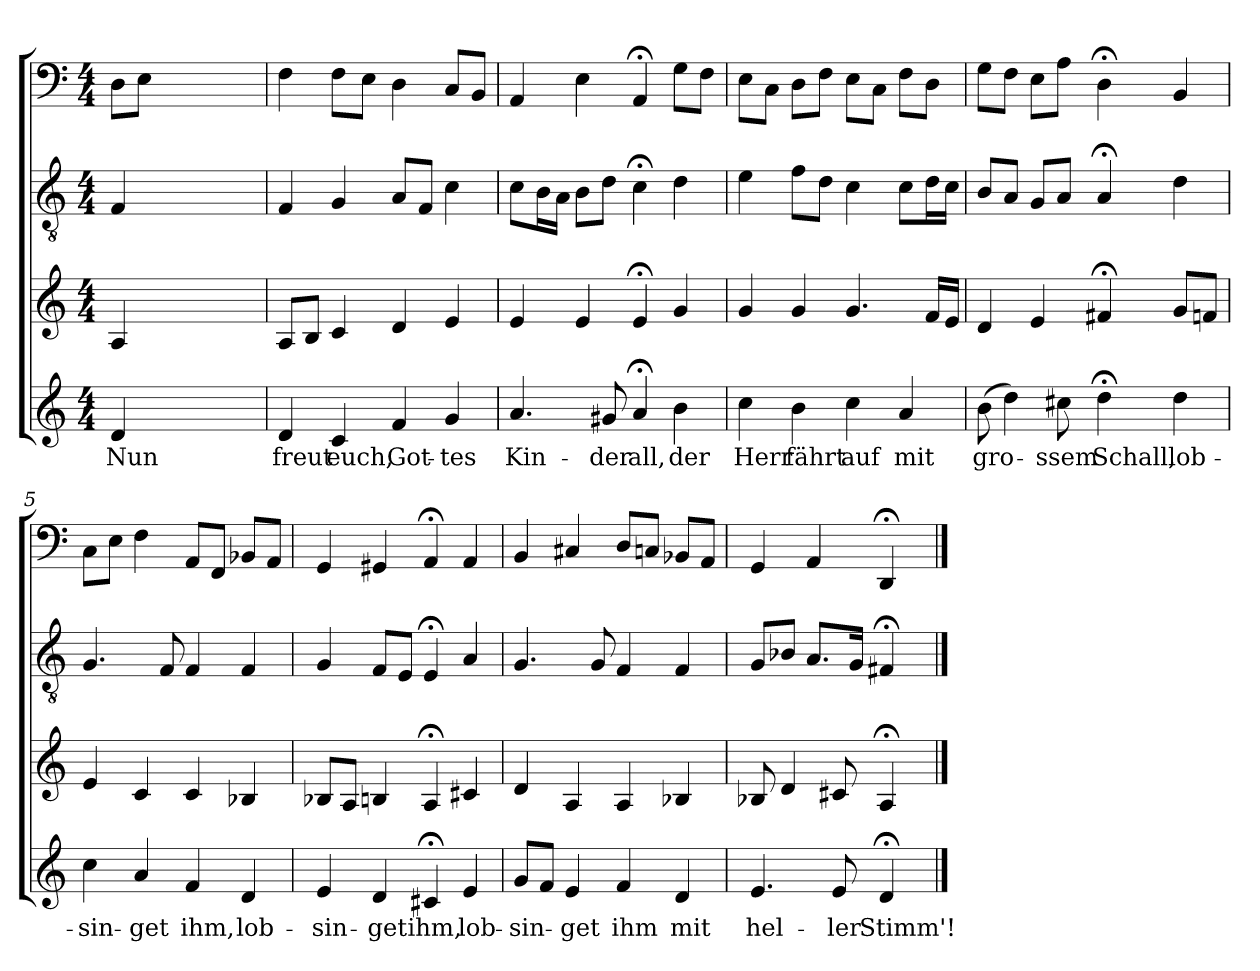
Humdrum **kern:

**kern	**text	**kern	**kern	**kern
*part4	*part4	*part3	*part2	*part1
*staff4	*staff4	*staff3	*staff2	*staff1
*clefG2	*	*clefG2	*clefGv2	*clefF4
*k[]	*	*k[]	*k[]	*k[]
*a:	*	*a:	*a:	*a:
*M4/4	*	*M4/4	*M4/4	*M4/4
=	=	=	=	=
4d/	Nun	4A/	4F/	8D\L
.	.	.	.	8E\J
2ryy	.	2ryy	2ryy	2ryy
4ryy	.	4ryy	4ryy	4ryy
=1	=1	=1	=1	=1
4d/	freut	8A/L	4F/	4F\
.	.	8B/J	.	.
4c/	euch,	4c/	4G/	8F\L
.	.	.	.	8E\J
4f/	Got-	4d/	8A/L	4D\
.	.	.	8F/J	.
4g/	-tes	4e/	4c\	8C/L
.	.	.	.	8BB/J
=2	=2	=2	=2	=2
4.a/	Kin-	4e/	8c\L	4AA/
.	.	.	16B\L	.
.	.	.	16A\JJ	.
.	.	4e/	8B\L	4E\
8g#X/	-der	.	8d\J	.
4a;</	all,	4e;</	4c;<\	4AA;</
4b\	der	4g/	4d\	8G\L
.	.	.	.	8F\J
=3	=3	=3	=3	=3
4cc\	Herr	4g/	4e\	8E\L
.	.	.	.	8C\J
4b\	fährt	4g/	8f\L	8D\L
.	.	.	8d\J	8F\J
4cc\	auf	4.g/	4c\	8E\L
.	.	.	.	8C\J
4a/	mit	.	8c\L	8F\L
.	.	16f/LL	16d\L	8D\J
.	.	16e/JJ	16c\JJ	.
=4	=4	=4	=4	=4
(8b\	gro-	4d/	8B/L	8G\L
4dd\)	.	.	8A/J	8F\J
.	.	4e/	8G/L	8E\L
8cc#X\	-ssem	.	8A/J	8A\J
4dd;<\	Schall,	4f#X;</	4A;</	4D;<\
4dd\	lob-	8g/L	4d\	4BB/
.	.	8fn/J	.	.
=5	=5	=5	=5	=5
4cc\	-sin-	4e/	4.G/	8C\L
.	.	.	.	8E\J
4a/	-get	4c/	.	4F\
.	.	.	8F/	.
4f/	ihm,	4c/	4F/	8AA/L
.	.	.	.	8FF/J
4d/	lob-	4B-X/	4F/	8BB-X/L
.	.	.	.	8AA/J
=6	=6	=6	=6	=6
4e/	-sin-	8B-X/L	4G/	4GG/
.	.	8A/J	.	.
4d/	-get	4Bn/	8F/L	4GG#X/
.	.	.	8E/J	.
4c#X;</	ihm,	4A;</	4E;</	4AA;</
4e/	lob-	4c#X/	4A/	4AA/
=7	=7	=7	=7	=7
8g/L	-sin-	4d/	4.G/	4BB/
8f/J	.	.	.	.
4e/	-get	4A/	.	4C#X/
.	.	.	8G/	.
4f/	ihm	4A/	4F/	8D/L
.	.	.	.	8Cn/J
4d/	mit	4B-X/	4F/	8BB-X/L
.	.	.	.	8AA/J
=8	=8	=8	=8	=8
4.e/	hel-	8B-X/	8G/L	4GG/
.	.	4d/	8B-X/J	.
.	.	.	8.A/L	4AA/
8e/	-ler	8c#X/	.	.
.	.	.	16G/Jk	.
4d;</	Stimm'!	4A;</	4F#X;</	4DD;</
==	==	==	==	==
*-	*-	*-	*-	*-
